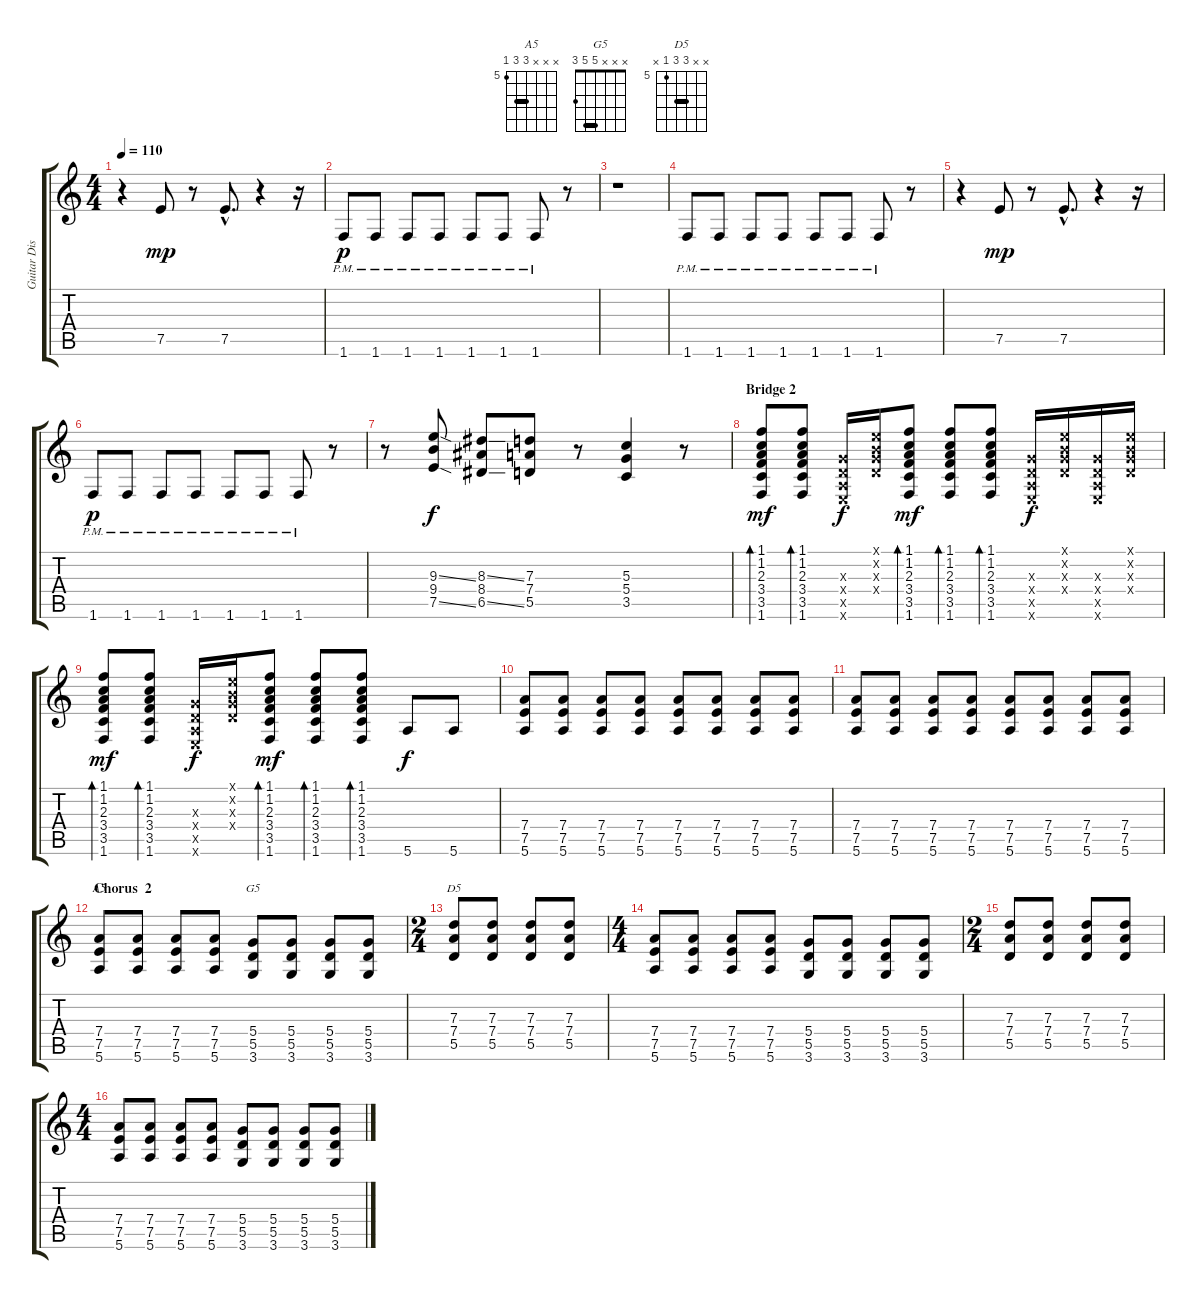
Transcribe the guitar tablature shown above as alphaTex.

\track ("Guitar Disto" "Guitar Dis") {instrument overdrivenguitar}
\staff {score tabs}
\tuning (E4 B3 G3 D3 A2 E2) {hide}
\chord ("A5" x x x 7 7 5) {firstfret 5 barre 7}
\chord ("G5" x x x 5 5 3) {barre 5}
\chord ("D5" x x 7 7 5 x) {firstfret 5 barre 7}
\ts (4 4)
\tempo 110
\clef g2
\ks c
r.4{dy p} 7.5.8{dy mp} r.8 7.5{hac}.8{d} r.4 r.16 |
1.6{pm}.8{dy p} 1.6{pm}.8 1.6{pm}.8 1.6{pm}.8 1.6{pm}.8 1.6{pm}.8 1.6{pm}.8 r.8 |
r.1 |
1.6{pm}.8 1.6{pm}.8 1.6{pm}.8 1.6{pm}.8 1.6{pm}.8 1.6{pm}.8 1.6{pm}.8 r.8 |
r.4 7.5.8{dy mp} r.8 7.5{hac}.8{d} r.4 r.16 |
1.6{pm}.8{dy p} 1.6{pm}.8 1.6{pm}.8 1.6{pm}.8 1.6{pm}.8 1.6{pm}.8 1.6{pm}.8 r.8 |
r.8 (9.3{ss} 9.4 7.5{ss}).8{dy f} (8.3{ss} 8.4 6.5{ss}).8 (7.3 7.4 5.5).8 r.8 (5.3 5.4 3.5).4 r.8 |
\section ("" "Bridge 2")
(1.1 1.2 2.3 3.4 3.5 1.6).8{bd 60 dy mf} (1.1 1.2 2.3 3.4 3.5 1.6).8{bd 60} (0.3{x} 0.4{x} 0.5{x} 0.6{x}).16{dy f} (0.1{x} 0.2{x} 0.3{x} 0.4{x}).16 (1.1 1.2 2.3 3.4 3.5 1.6).8{bd 60 dy mf} (1.1 1.2 2.3 3.4 3.5 1.6).8{bd 60} (1.1 1.2 2.3 3.4 3.5 1.6).8{bd 60} (0.3{x} 0.4{x} 0.5{x} 0.6{x}).16{dy f} (0.1{x} 0.2{x} 0.3{x} 0.4{x}).16 (0.3{x} 0.4{x} 0.5{x} 0.6{x}).16 (0.1{x} 0.2{x} 0.3{x} 0.4{x}).16 |
(1.1 1.2 2.3 3.4 3.5 1.6).8{bd 60 dy mf} (1.1 1.2 2.3 3.4 3.5 1.6).8{bd 60} (0.3{x} 0.4{x} 0.5{x} 0.6{x}).16{dy f} (0.1{x} 0.2{x} 0.3{x} 0.4{x}).16 (1.1 1.2 2.3 3.4 3.5 1.6).8{bd 60 dy mf} (1.1 1.2 2.3 3.4 3.5 1.6).8{bd 60} (1.1 1.2 2.3 3.4 3.5 1.6).8{bd 60} 5.6.8{dy f} 5.6.8 |
(7.4 7.5 5.6).8 (7.4 7.5 5.6).8 (7.4 7.5 5.6).8 (7.4 7.5 5.6).8 (7.4 7.5 5.6).8 (7.4 7.5 5.6).8 (7.4 7.5 5.6).8 (7.4 7.5 5.6).8 |
(7.4 7.5 5.6).8 (7.4 7.5 5.6).8 (7.4 7.5 5.6).8 (7.4 7.5 5.6).8 (7.4 7.5 5.6).8 (7.4 7.5 5.6).8 (7.4 7.5 5.6).8 (7.4 7.5 5.6).8 |
\section ("" "Chorus  2")
(7.4 7.5 5.6).8{ch "A5"} (7.4 7.5 5.6).8 (7.4 7.5 5.6).8 (7.4 7.5 5.6).8 (5.4 5.5 3.6).8{ch "G5"} (5.4 5.5 3.6).8 (5.4 5.5 3.6).8 (5.4 5.5 3.6).8 |
\ts (2 4)
(7.3 7.4 5.5).8{ch "D5"} (7.3 7.4 5.5).8 (7.3 7.4 5.5).8 (7.3 7.4 5.5).8 |
\ts (4 4)
(7.4 7.5 5.6).8 (7.4 7.5 5.6).8 (7.4 7.5 5.6).8 (7.4 7.5 5.6).8 (5.4 5.5 3.6).8 (5.4 5.5 3.6).8 (5.4 5.5 3.6).8 (5.4 5.5 3.6).8 |
\ts (2 4)
(7.3 7.4 5.5).8 (7.3 7.4 5.5).8 (7.3 7.4 5.5).8 (7.3 7.4 5.5).8 |
\ts (4 4)
(7.4 7.5 5.6).8 (7.4 7.5 5.6).8 (7.4 7.5 5.6).8 (7.4 7.5 5.6).8 (5.4 5.5 3.6).8 (5.4 5.5 3.6).8 (5.4 5.5 3.6).8 (5.4 5.5 3.6).8
